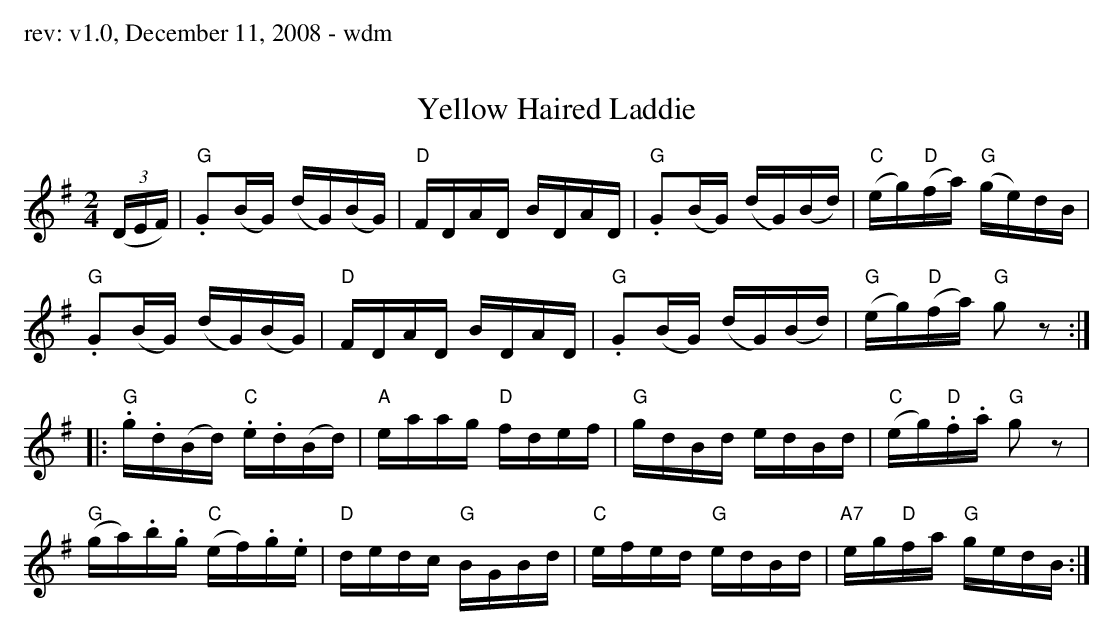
X:1
T:Yellow Haired Laddie
M:2/4
L:1/8
K:G
(3 (D/E/F/) | \
"G".G(B/G/) (d/G/)(B/G/) | "D"F/D/A/D/ B/D/A/D/ | "G".G(B/G/) (d/G/)(B/d/) | "C"(e/g/)"D"(f/a/) "G"(g/e/)d/B/ |
"G".G(B/G/) (d/G/)(B/G/) | "D"F/D/A/D/ B/D/A/D/ | "G".G(B/G/) (d/G/)(B/d/) | "G"(e/g/)"D"(f/a/) "G"g z :|
|: "G".g/.d/(B/d/) "C".e/.d/(B/d/) | "A"e/a/a/g/ "D"f/d/e/f/ | "G"g/d/B/d/    e/d/B/d/ |  "C"(e/g/)"D".f/.a/ "G"gz |
   "G"(g/a/).b/.g/ "C"(e/f/).g/.e/ | "D"d/e/d/c/ "G"B/G/B/d/ | "C"e/f/e/d/ "G"e/d/B/d/ | "A7"e/g/"D"f/a/ "G"g/e/d/B/ :|
